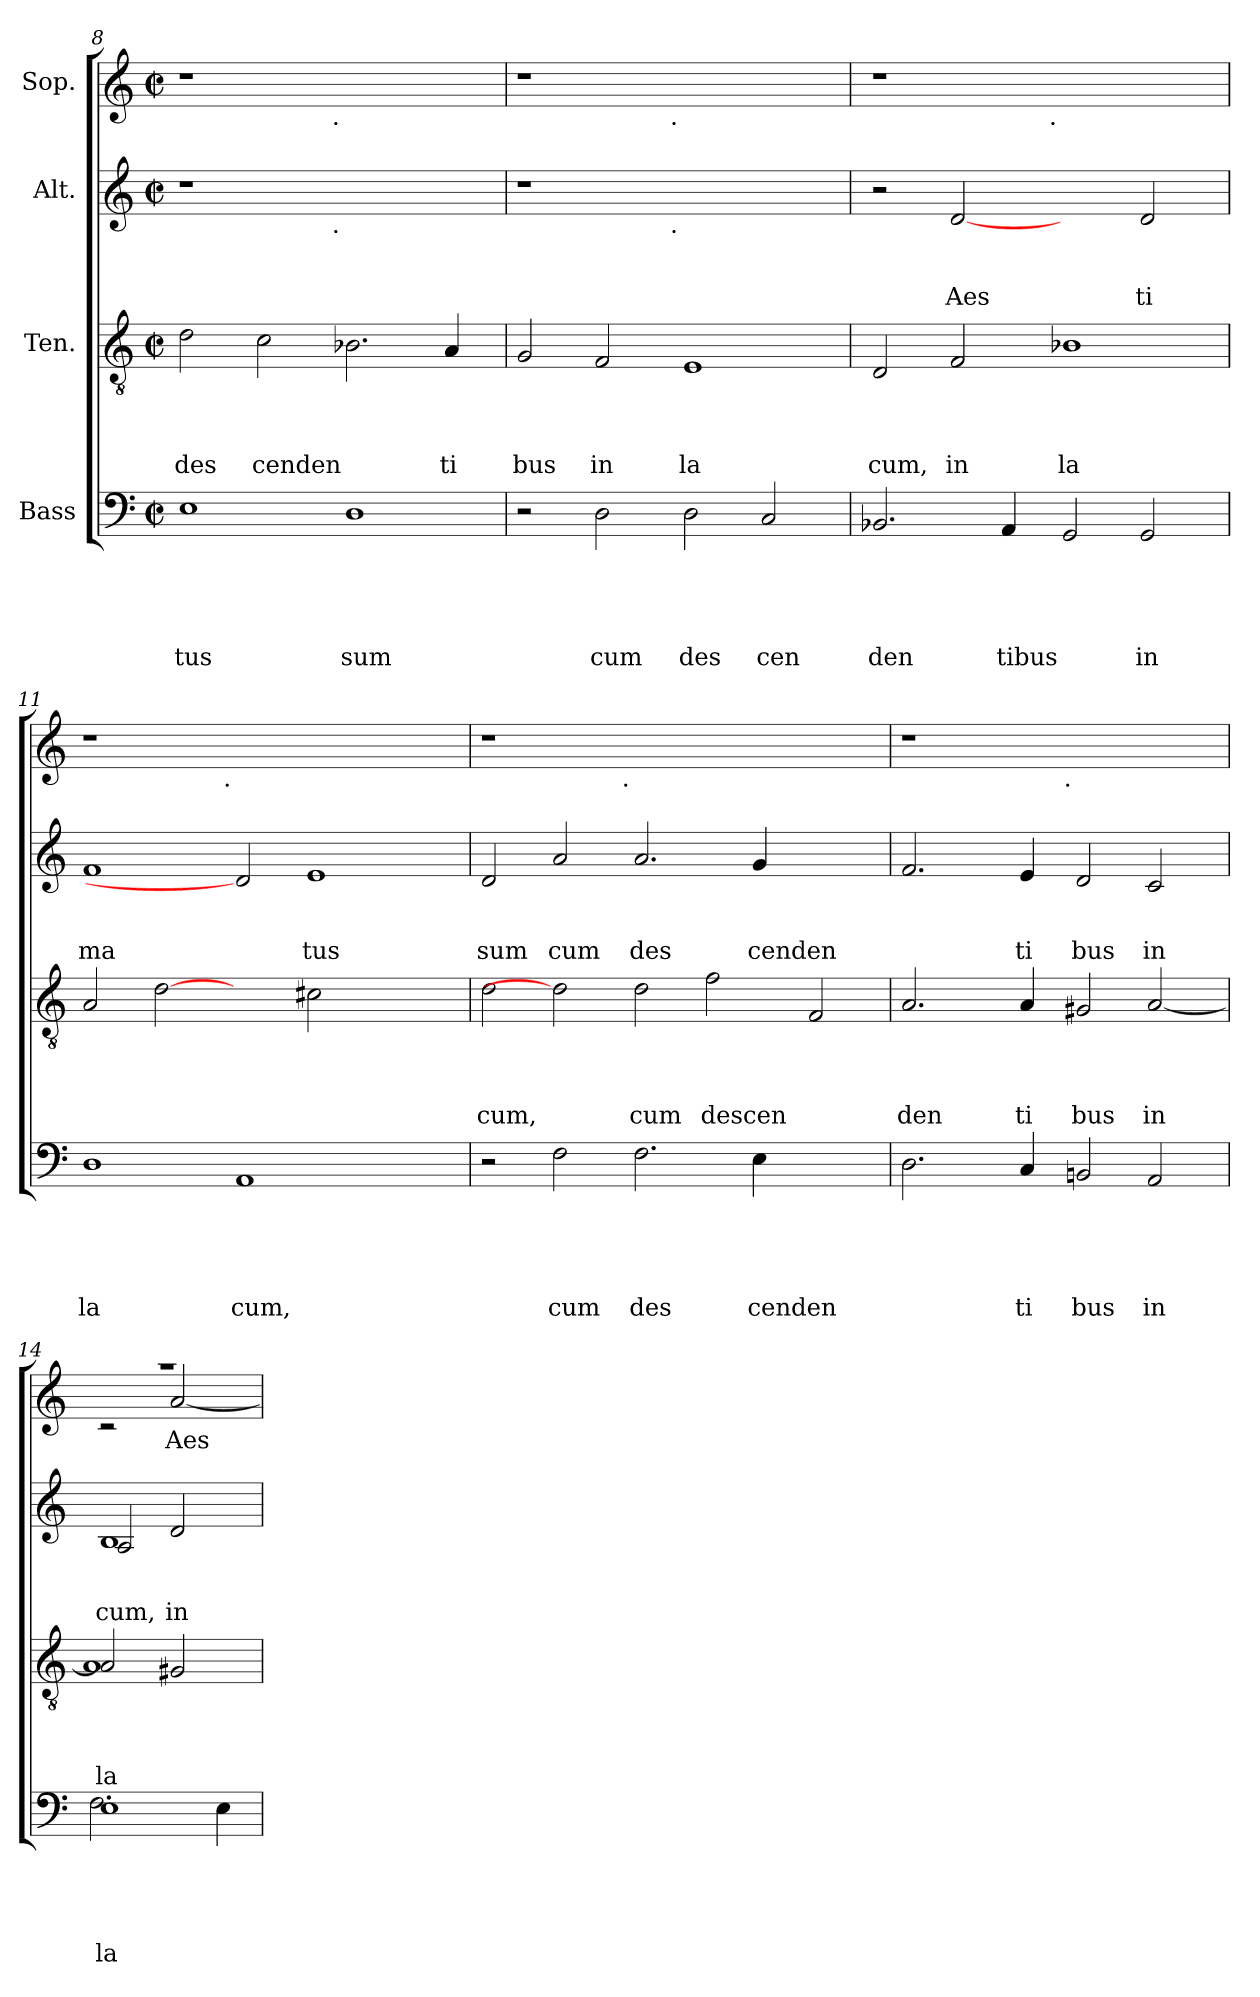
**kern	**text	**text	**text	**text	**text	**kern	**text	**text	**text	**text	**kern	**text	**text	**text	**kern	**text
*part4	*part4	*part4	*part4	*part4	*part4	*part3	*part3	*part3	*part3	*part3	*part2	*part2	*part2	*part2	*part1	*part1
*staff4	*staff4	*staff4	*staff4	*staff4	*staff4	*staff3	*staff3	*staff3	*staff3	*staff3	*staff2	*staff2	*staff2	*staff2	*staff1	*staff1
*I"Bass	*	*	*	*	*	*I"Ten.	*	*	*	*	*I"Alt.	*	*	*	*I"Sop.	*
!!LO:LB:g=z
*clefF4	*	*	*	*	*	*clefGv2	*	*	*	*	*clefG2	*	*	*	*clefG2	*
*k[]	*	*	*	*	*	*k[]	*	*	*	*	*k[]	*	*	*	*k[]	*
*C:	*	*	*	*	*	*C:	*	*	*	*	*C:	*	*	*	*C:	*
*M2/2	*	*	*	*	*	*M2/2	*	*	*	*	*M2/2	*	*	*	*M2/2	*
*met(c|)	*	*	*	*	*	*met(c|)	*	*	*	*	*met(c|)	*	*	*	*met(c|)	*
=8	=8	=8	=8	=8	=8	=8	=8	=8	=8	=8	=8	=8	=8	=8	=8	=8
!	!	!	!	!	!LO:LY:b	!	!	!	!	!LO:LY:b	!	!	!	!	!	!
*	*	*	*	*	*	*	*	*	*	*	*^	*	*	*	*^	*
1E	.	.	.	.	tus	2d\	.	.	.	des	1r	2ryy	.	.	.	1r	2ryy	.
!	!	!	!	!	!	!	!	!	!	!LO:LY:b	!	!	!	!	!	!	!	!
.	.	.	.	.	.	2c\	.	.	.	cenden	.	4...ryy	.	.	.	.	4...ryy	.
!	!	!	!	!	!	!	!	!	!	!	!	!	!	!	!	!	!LO:TX:b:t=.	!
!	!	!	!	!	!	!	!	!	!	!	!	!LO:TX:b:t=.	!	!	!	!	!	!
.	.	.	.	.	.	.	.	.	.	.	.	1ryy	.	.	.	.	1ryy	.
!	!	!	!	!	!LO:LY:b	!	!	!	!	!	!	!	!	!	!	!	!	!
1D	.	.	.	.	sum	2.B-X\	.	.	.	.	1ryy	.	.	.	.	1ryy	.	.
!	!	!	!	!	!	!	!	!	!	!LO:LY:b	!	!	!	!	!	!	!	!
.	.	.	.	.	.	4A/	.	.	.	ti	.	.	.	.	.	.	.	.
.	.	.	.	.	.	.	.	.	.	.	.	32ryy	.	.	.	.	32ryy	.
=9	=9	=9	=9	=9	=9	=9	=9	=9	=9	=9	=9	=9	=9	=9	=9	=9	=9	=9
!	!	!	!	!	!	!	!	!	!	!LO:LY:b	!	!	!	!	!	!	!	!
2r	.	.	.	.	.	2G/	.	.	.	bus	1r	2ryy	.	.	.	1r	2ryy	.
!	!	!	!	!	!LO:LY:b	!	!	!	!	!LO:LY:b	!	!	!	!	!	!	!	!
2D\	.	.	.	.	cum	2F/	.	.	.	in	.	4...ryy	.	.	.	.	4...ryy	.
!	!	!	!	!	!	!	!	!	!	!	!	!	!	!	!	!	!LO:TX:b:t=.	!
!	!	!	!	!	!	!	!	!	!	!	!	!LO:TX:b:t=.	!	!	!	!	!	!
.	.	.	.	.	.	.	.	.	.	.	.	1ryy	.	.	.	.	1ryy	.
!	!	!	!	!	!LO:LY:b	!	!	!	!	!LO:LY:b	!	!	!	!	!	!	!	!
2D\	.	.	.	.	des	1E	.	.	.	la	1ryy	.	.	.	.	1ryy	.	.
!	!	!	!	!	!LO:LY:b	!	!	!	!	!	!	!	!	!	!	!	!	!
2C/	.	.	.	.	cen	.	.	.	.	.	.	.	.	.	.	.	.	.
.	.	.	.	.	.	.	.	.	.	.	.	32ryy	.	.	.	.	32ryy	.
=10	=10	=10	=10	=10	=10	=10	=10	=10	=10	=10	=10	=10	=10	=10	=10	=10	=10	=10
!	!	!	!	!	!LO:LY:b	!	!	!	!	!LO:LY:b	!	!	!	!	!	!	!	!
*	*	*	*	*	*	*	*	*	*	*	*v	*v	*	*	*	*	*	*
2.BB-X/	.	.	.	.	den	2D/	.	.	.	cum,	2r	.	.	.	1r	2ryy	.
!	!	!	!	!	!	!	!	!	!	!LO:LY:b	!	!	!	!LO:LY:b	!	!	!
.	.	.	.	.	.	2F/	.	.	.	in	[2d	.	.	Aes	.	4...ryy	.
!	!	!	!	!	!LO:LY:b	!	!	!	!	!	!	!	!	!	!	!	!
4AA/	.	.	.	.	tibus	.	.	.	.	.	.	.	.	.	.	.	.
!	!	!	!	!	!	!	!	!	!	!	!	!	!	!	!	!LO:TX:b:t=.	!
.	.	.	.	.	.	.	.	.	.	.	.	.	.	.	.	1ryy	.
!	!	!	!	!	!	!	!	!	!	!LO:LY:b	!	!	!	!	!	!	!
2GG/	.	.	.	.	.	1B-X	.	.	.	la	2ryy	.	.	.	1ryy	.	.
!	!	!	!	!	!LO:LY:b	!	!	!	!	!	!	!	!	!LO:LY:b	!	!	!
2GG/	.	.	.	.	in	.	.	.	.	.	2d/	.	.	ti	.	.	.
.	.	.	.	.	.	.	.	.	.	.	.	.	.	.	.	32ryy	.
=11	=11	=11	=11	=11	=11	=11	=11	=11	=11	=11	=11	=11	=11	=11	=11	=11	=11
!	!	!	!	!	!LO:LY:b	!	!	!	!	!	!	!	!	!LO:LY:b	!	!	!
1D	.	.	.	.	la	2A/	.	.	.	.	1f	.	.	ma	1r	2ryy	.
.	.	.	.	.	.	[2d	.	.	.	.	.	.	.	.	.	4...ryy	.
!	!	!	!	!	!	!	!	!	!	!	!	!	!	!	!	!LO:TX:b:t=.	!
.	.	.	.	.	.	.	.	.	.	.	.	.	.	.	.	1ryy	.
!	!	!	!	!	!LO:LY:b	!	!	!	!	!	!	!	!	!	!	!	!
1AA	.	.	.	.	cum,	2ryy	.	.	.	.	2d]	.	.	.	1.ryy	.	.
!	!	!	!	!	!	!	!	!	!	!	!	!	!	!LO:LY:b	!	!	!
.	.	.	.	.	.	2c#X\	.	.	.	.	1e	.	.	tus	.	.	.
.	.	.	.	.	.	.	.	.	.	.	.	.	.	.	.	2ryy	.
2ryy	.	.	.	.	.	2ryy	.	.	.	.	.	.	.	.	.	.	.
.	.	.	.	.	.	.	.	.	.	.	.	.	.	.	.	32ryy	.
=12	=12	=12	=12	=12	=12	=12	=12	=12	=12	=12	=12	=12	=12	=12	=12	=12	=12
!	!	!	!	!	!	!	!	!	!	!LO:LY:b	!	!	!	!LO:LY:b	!	!	!
2r	.	.	.	.	.	2d\	.	.	.	cum,	2d/	.	.	sum	1r	2ryy	.
!	!	!	!	!	!LO:LY:b	!	!	!	!	!	!	!	!	!LO:LY:b	!	!	!
2F\	.	.	.	.	cum	2d]	.	.	.	.	2a/	.	.	cum	.	4...ryy	.
!	!	!	!	!	!	!	!	!	!	!	!	!	!	!	!	!LO:TX:b:t=.	!
.	.	.	.	.	.	.	.	.	.	.	.	.	.	.	.	1ryy	.
!	!	!	!	!	!LO:LY:b	!	!	!	!	!LO:LY:b	!	!	!	!LO:LY:b	!	!	!
2.F\	.	.	.	.	des	2d\	.	.	.	cum	2.a/	.	.	des	1.ryy	.	.
!	!	!	!	!	!	!	!	!	!	!LO:LY:b	!	!	!	!	!	!	!
.	.	.	.	.	.	2f\	.	.	.	descen	.	.	.	.	.	.	.
!	!	!	!	!	!LO:LY:b	!	!	!	!	!	!	!	!	!LO:LY:b	!	!	!
4E\	.	.	.	.	cenden	.	.	.	.	.	4g/	.	.	cenden	.	.	.
.	.	.	.	.	.	.	.	.	.	.	.	.	.	.	.	2ryy	.
2ryy	.	.	.	.	.	2F/	.	.	.	.	2ryy	.	.	.	.	.	.
.	.	.	.	.	.	.	.	.	.	.	.	.	.	.	.	32ryy	.
=13	=13	=13	=13	=13	=13	=13	=13	=13	=13	=13	=13	=13	=13	=13	=13	=13	=13
!	!	!	!	!	!	!	!	!	!	!LO:LY:b	!	!	!	!	!	!	!
2.D\	.	.	.	.	.	2.A/	.	.	.	den	2.f/	.	.	.	1r	2ryy	.
.	.	.	.	.	.	.	.	.	.	.	.	.	.	.	.	4...ryy	.
!	!	!	!	!	!LO:LY:b	!	!	!	!	!LO:LY:b	!	!	!	!LO:LY:b	!	!	!
4C/	.	.	.	.	ti	4A/	.	.	.	ti	4e/	.	.	ti	.	.	.
!	!	!	!	!	!	!	!	!	!	!	!	!	!	!	!	!LO:TX:b:t=.	!
.	.	.	.	.	.	.	.	.	.	.	.	.	.	.	.	1ryy	.
!	!	!	!	!	!LO:LY:b	!	!	!	!	!LO:LY:b	!	!	!	!LO:LY:b	!	!	!
2BBn/	.	.	.	.	bus	2G#X/	.	.	.	bus	2d/	.	.	bus	1ryy	.	.
!	!	!	!	!	!LO:LY:b	!	!	!	!	!LO:LY:b	!	!	!	!LO:LY:b	!	!	!
2AA/	.	.	.	.	in	[<2A/	.	.	.	in	2c/	.	.	in	.	.	.
.	.	.	.	.	.	.	.	.	.	.	.	.	.	.	.	32ryy	.
=14	=14	=14	=14	=14	=14	=14	=14	=14	=14	=14	=14	=14	=14	=14	=14	=14	=14
!	!	!	!	!	!LO:LY:b	!	!	!	!	!LO:LY:b	!	!	!	!LO:LY:b	!	!	!
*^	*	*	*	*	*	*^	*	*	*	*	*^	*	*	*	*	*	*
!	!	!	!	!	!	!	!	!	!	!	!	!	!	!	!	!	!LO:LY:b	!	!	!
1E	2.F\	.	.	.	.	la	2A/]	1A	.	.	.	la	1B	2A/	.	.	cum,	1raa	2rc	.
!	!	!	!	!	!	!	!	!	!	!	!	!	!	!	!	!	!LO:LY:b	!	!	!LO:LY:b
.	.	.	.	.	.	.	2G#X/	.	.	.	.	.	.	2d/	.	.	in	.	[<2a/	Aes
.	4E\	.	.	.	.	.	.	.	.	.	.	.	.	.	.	.	.	.	.	.
*v	*v	*	*	*	*	*	*	*	*	*	*	*	*v	*v	*	*	*	*v	*v	*
*	*	*	*	*	*	*v	*v	*	*	*	*	*	*	*	*	*	*
=	=	=	=	=	=	=	=	=	=	=	=	=	=	=	=	=
*-	*-	*-	*-	*-	*-	*-	*-	*-	*-	*-	*-	*-	*-	*-	*-	*-
